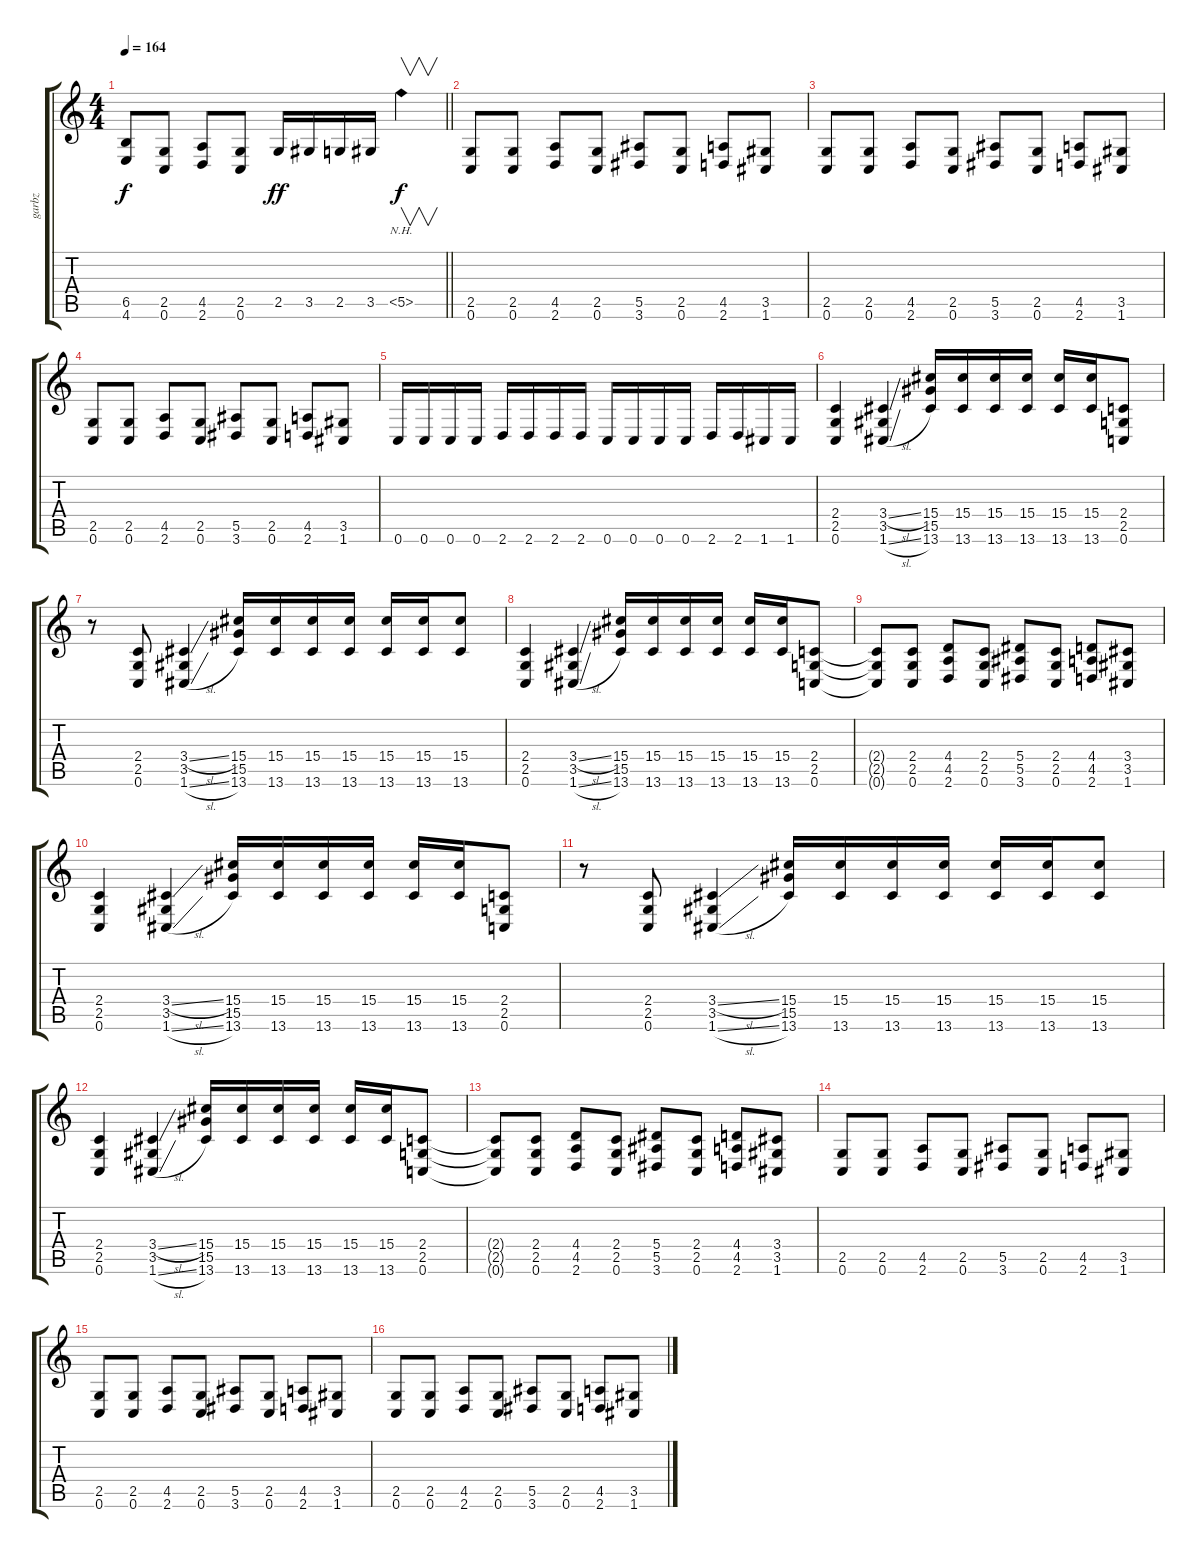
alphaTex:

\track ("garbz" "garbz") {instrument distortionguitar}
\staff {score tabs}
\tuning (C4 G3 Eb3 Bb2 F2 C2) {hide}
\ts (4 4)
\tempo 164
\clef g2
\barLineRight lightlight
\ks c
(6.5 4.6).8{dy f} (2.5 0.6).8 (4.5 2.6).8 (2.5 0.6).8 2.5.16{dy ff} 3.5.16 2.5.16 3.5.16 5.5{nh}.4{v dy f} |
(2.5 0.6).8 (2.5 0.6).8 (4.5 2.6).8 (2.5 0.6).8 (5.5 3.6).8 (2.5 0.6).8 (4.5 2.6).8 (3.5 1.6).8 |
(2.5 0.6).8 (2.5 0.6).8 (4.5 2.6).8 (2.5 0.6).8 (5.5 3.6).8 (2.5 0.6).8 (4.5 2.6).8 (3.5 1.6).8 |
(2.5 0.6).8 (2.5 0.6).8 (4.5 2.6).8 (2.5 0.6).8 (5.5 3.6).8 (2.5 0.6).8 (4.5 2.6).8 (3.5 1.6).8 |
0.6.16 0.6.16 0.6.16 0.6.16 2.6.16 2.6.16 2.6.16 2.6.16 0.6.16 0.6.16 0.6.16 0.6.16 2.6.16 2.6.16 1.6.16 1.6.16 |
(2.4 2.5 0.6).4 (3.4{sl} 3.5 1.6{sl}).4 (15.4 15.5 13.6).16 (15.4 13.6).16 (15.4 13.6).16 (15.4 13.6).16 (15.4 13.6).16 (15.4 13.6).16 (2.4 2.5 0.6).8 |
r.8 (2.4 2.5 0.6).8 (3.4{sl} 3.5 1.6{sl}).4 (15.4 15.5 13.6).16 (15.4 13.6).16 (15.4 13.6).16 (15.4 13.6).16 (15.4 13.6).16 (15.4 13.6).16 (15.4 13.6).8 |
(2.4 2.5 0.6).4 (3.4{sl} 3.5 1.6{sl}).4 (15.4 15.5 13.6).16 (15.4 13.6).16 (15.4 13.6).16 (15.4 13.6).16 (15.4 13.6).16 (15.4 13.6).16 (2.4 2.5 0.6).8 |
(2.4{t} 2.5{t} 0.6{t}).8 (2.4 2.5 0.6).8 (4.4 4.5 2.6).8 (2.4 2.5 0.6).8 (5.4 5.5 3.6).8 (2.4 2.5 0.6).8 (4.4 4.5 2.6).8 (3.4 3.5 1.6).8 |
(2.4 2.5 0.6).4 (3.4{sl} 3.5 1.6{sl}).4 (15.4 15.5 13.6).16 (15.4 13.6).16 (15.4 13.6).16 (15.4 13.6).16 (15.4 13.6).16 (15.4 13.6).16 (2.4 2.5 0.6).8 |
r.8 (2.4 2.5 0.6).8 (3.4{sl} 3.5 1.6{sl}).4 (15.4 15.5 13.6).16 (15.4 13.6).16 (15.4 13.6).16 (15.4 13.6).16 (15.4 13.6).16 (15.4 13.6).16 (15.4 13.6).8 |
(2.4 2.5 0.6).4 (3.4{sl} 3.5 1.6{sl}).4 (15.4 15.5 13.6).16 (15.4 13.6).16 (15.4 13.6).16 (15.4 13.6).16 (15.4 13.6).16 (15.4 13.6).16 (2.4 2.5 0.6).8 |
(2.4{t} 2.5{t} 0.6{t}).8 (2.4 2.5 0.6).8 (4.4 4.5 2.6).8 (2.4 2.5 0.6).8 (5.4 5.5 3.6).8 (2.4 2.5 0.6).8 (4.4 4.5 2.6).8 (3.4 3.5 1.6).8 |
(2.5 0.6).8 (2.5 0.6).8 (4.5 2.6).8 (2.5 0.6).8 (5.5 3.6).8 (2.5 0.6).8 (4.5 2.6).8 (3.5 1.6).8 |
(2.5 0.6).8 (2.5 0.6).8 (4.5 2.6).8 (2.5 0.6).8 (5.5 3.6).8 (2.5 0.6).8 (4.5 2.6).8 (3.5 1.6).8 |
(2.5 0.6).8 (2.5 0.6).8 (4.5 2.6).8 (2.5 0.6).8 (5.5 3.6).8 (2.5 0.6).8 (4.5 2.6).8 (3.5 1.6).8
